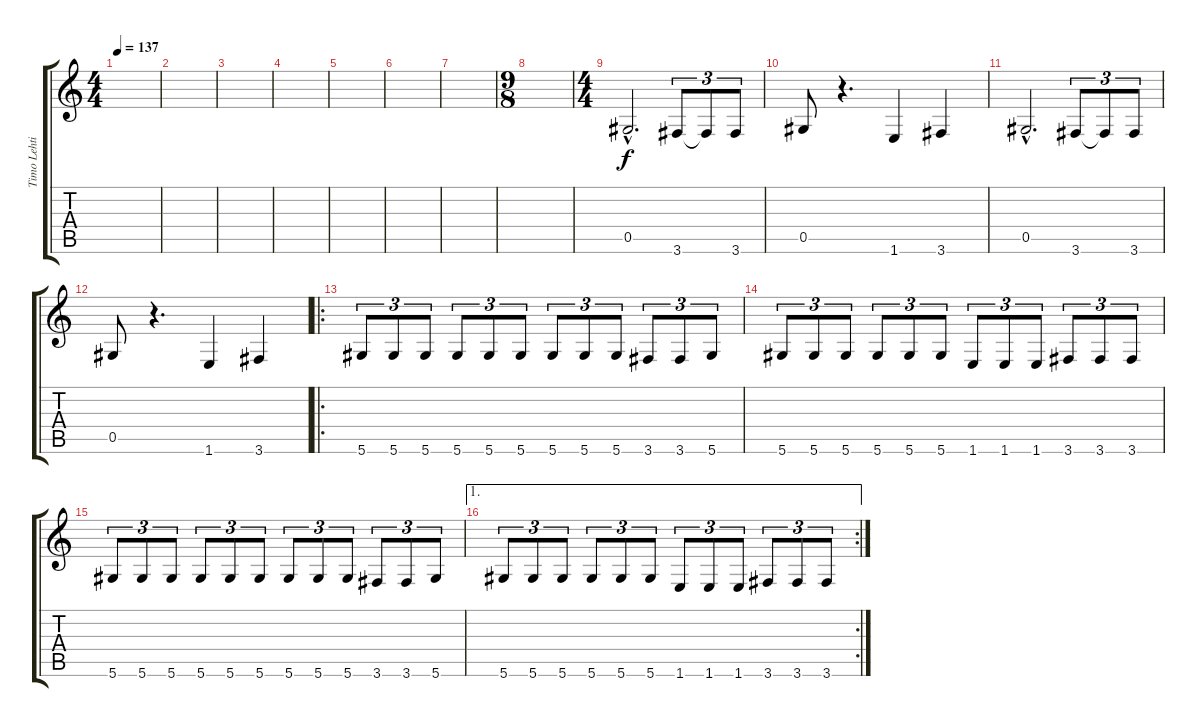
\track ("Timo Lehtinen" "Timo Lehti") {instrument electricbasspick}
\staff {score tabs}
\tuning (Eb4 Bb3 Gb3 Db3 Ab2 Eb2) {hide}
\ts (4 4)
\tempo 137
\clef g2
\ks c
|
|
|
|
|
|
|
\ts (9 8)
|
\ts (4 4)
0.5{hac}.2{d} 3.6.8{tu (3 2)} 3.6{t}.8{tu (3 2)} 3.6.8{tu (3 2)} |
0.5.8 r.4{d} 1.6.4 3.6.4 |
0.5{hac}.2{d} 3.6.8{tu (3 2)} 3.6{t}.8{tu (3 2)} 3.6.8{tu (3 2)} |
0.5.8 r.4{d} 1.6.4 3.6.4 |
\ro
5.6.8{tu (3 2)} 5.6.8{tu (3 2)} 5.6.8{tu (3 2)} 5.6.8{tu (3 2)} 5.6.8{tu (3 2)} 5.6.8{tu (3 2)} 5.6.8{tu (3 2)} 5.6.8{tu (3 2)} 5.6.8{tu (3 2)} 3.6.8{tu (3 2)} 3.6.8{tu (3 2)} 5.6.8{tu (3 2)} |
5.6.8{tu (3 2)} 5.6.8{tu (3 2)} 5.6.8{tu (3 2)} 5.6.8{tu (3 2)} 5.6.8{tu (3 2)} 5.6.8{tu (3 2)} 1.6.8{tu (3 2)} 1.6.8{tu (3 2)} 1.6.8{tu (3 2)} 3.6.8{tu (3 2)} 3.6.8{tu (3 2)} 3.6.8{tu (3 2)} |
5.6.8{tu (3 2)} 5.6.8{tu (3 2)} 5.6.8{tu (3 2)} 5.6.8{tu (3 2)} 5.6.8{tu (3 2)} 5.6.8{tu (3 2)} 5.6.8{tu (3 2)} 5.6.8{tu (3 2)} 5.6.8{tu (3 2)} 3.6.8{tu (3 2)} 3.6.8{tu (3 2)} 5.6.8{tu (3 2)} |
\ae 1
\rc 2
5.6.8{tu (3 2)} 5.6.8{tu (3 2)} 5.6.8{tu (3 2)} 5.6.8{tu (3 2)} 5.6.8{tu (3 2)} 5.6.8{tu (3 2)} 1.6.8{tu (3 2)} 1.6.8{tu (3 2)} 1.6.8{tu (3 2)} 3.6.8{tu (3 2)} 3.6.8{tu (3 2)} 3.6.8{tu (3 2)}
